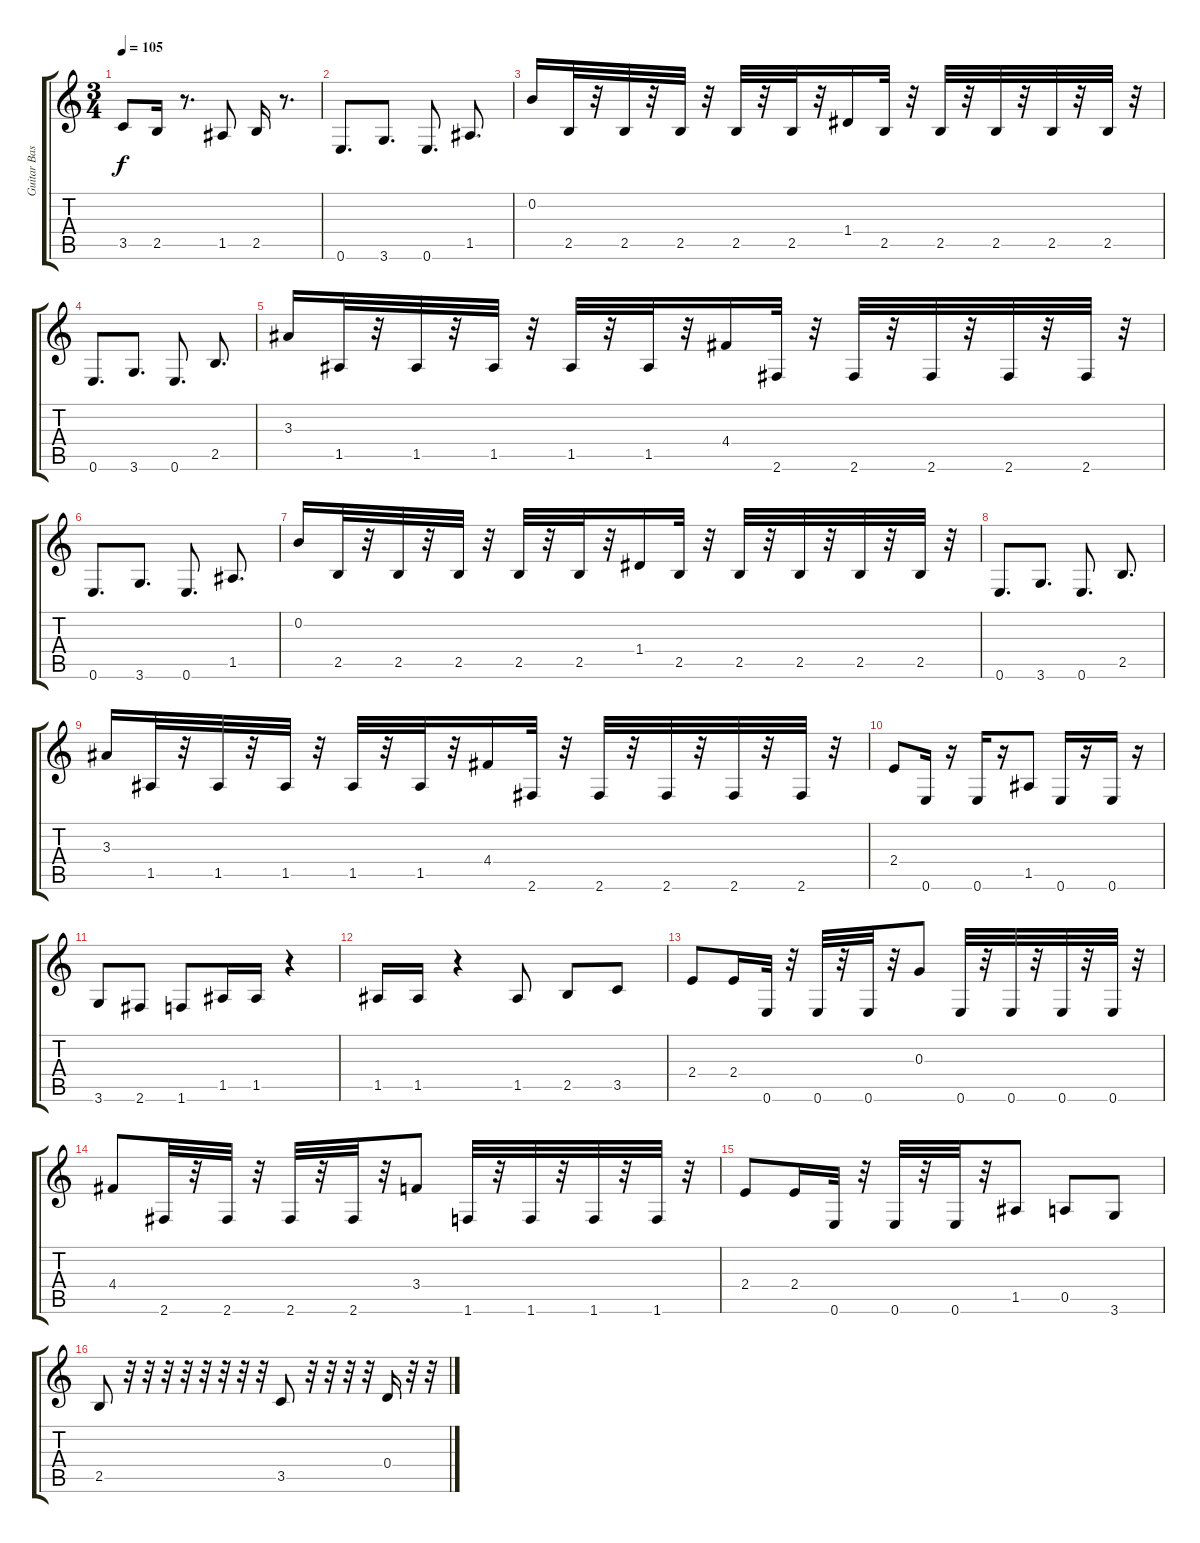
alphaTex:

\track ("Guitar Base" "Guitar Bas") {instrument overdrivenguitar}
\staff {score tabs}
\tuning (E4 B3 G3 D3 A2 E2) {hide}
\ts (3 4)
\tempo 105
\clef g2
\ks c
3.5.8{dy f} 2.5.16 r.8{d} 1.5.8 2.5.16 r.8{d} |
0.6.8{d} 3.6.8{d} 0.6.8{d} 1.5.8{d} |
0.2.16 2.5.32 r.32 2.5.32 r.32 2.5.32 r.32 2.5.32 r.32 2.5.32 r.32 1.4.16 2.5.32 r.32 2.5.32 r.32 2.5.32 r.32 2.5.32 r.32 2.5.32 r.32 |
0.6.8{d} 3.6.8{d} 0.6.8{d} 2.5.8{d} |
3.3.16 1.5.32 r.32 1.5.32 r.32 1.5.32 r.32 1.5.32 r.32 1.5.32 r.32 4.4.16 2.6.32 r.32 2.6.32 r.32 2.6.32 r.32 2.6.32 r.32 2.6.32 r.32 |
0.6.8{d} 3.6.8{d} 0.6.8{d} 1.5.8{d} |
0.2.16 2.5.32 r.32 2.5.32 r.32 2.5.32 r.32 2.5.32 r.32 2.5.32 r.32 1.4.16 2.5.32 r.32 2.5.32 r.32 2.5.32 r.32 2.5.32 r.32 2.5.32 r.32 |
0.6.8{d} 3.6.8{d} 0.6.8{d} 2.5.8{d} |
3.3.16 1.5.32 r.32 1.5.32 r.32 1.5.32 r.32 1.5.32 r.32 1.5.32 r.32 4.4.16 2.6.32 r.32 2.6.32 r.32 2.6.32 r.32 2.6.32 r.32 2.6.32 r.32 |
2.4.8 0.6.16 r.16 0.6.16 r.16 1.5.8 0.6.16 r.16 0.6.16 r.16 |
3.6.8 2.6.8 1.6.8 1.5.16 1.5.16 r.4 |
1.5.16 1.5.16 r.4 1.5.8 2.5.8 3.5.8 |
2.4.8 2.4.16 0.6.32 r.32 0.6.32 r.32 0.6.32 r.32 0.3.8 0.6.32 r.32 0.6.32 r.32 0.6.32 r.32 0.6.32 r.32 |
4.4.8 2.6.32 r.32 2.6.32 r.32 2.6.32 r.32 2.6.32 r.32 3.4.8 1.6.32 r.32 1.6.32 r.32 1.6.32 r.32 1.6.32 r.32 |
2.4.8 2.4.16 0.6.32 r.32 0.6.32 r.32 0.6.32 r.32 1.5.8 0.5.8 3.6.8 |
2.5.8 r.32 r.32 r.32 r.32 r.32 r.32 r.32 r.32 3.5.8 r.32 r.32 r.32 r.32 0.4.16 r.32 r.32
